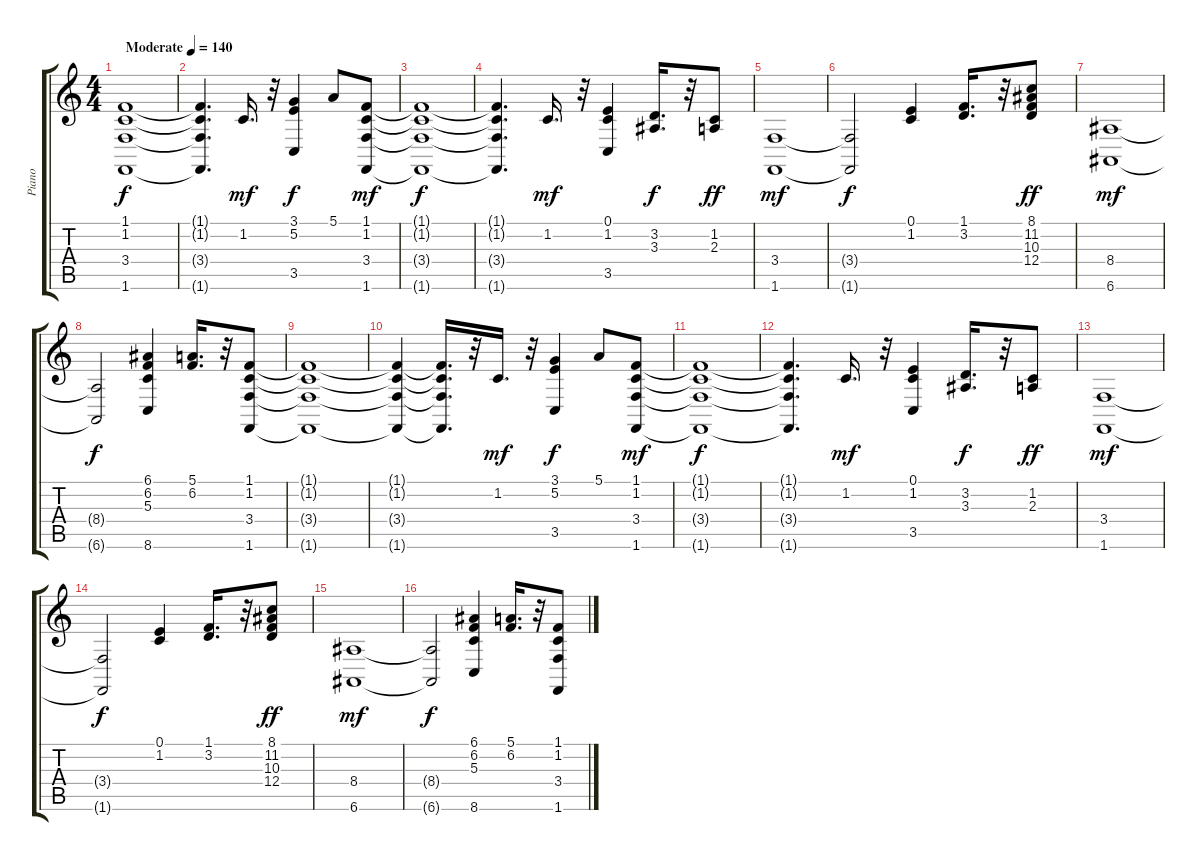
\track ("Piano" "Piano") {instrument brightacousticpiano}
\staff {score tabs}
\tuning (E4 B3 G3 D3 A2 E2) {hide}
\ts (4 4)
\tempo (140 "Moderate")
\clef g2
\ks c
(1.1 1.2 3.4 1.6).1{dy f instrument brightacousticpiano} |
(1.1{t} 1.2{t} 3.4{t} 1.6{t}).4{d} 1.2.16{d dy mf} r.32 (3.1 5.2 3.5).4{dy f} 5.1.8 (1.1 1.2 3.4 1.6).8{dy mf} |
(1.1{t} 1.2{t} 3.4{t} 1.6{t}).1{dy f} |
(1.1{t} 1.2{t} 3.4{t} 1.6{t}).4{d} 1.2.16{d dy mf} r.32 (0.1 1.2 3.5).4 (3.2 3.3).16{d dy f} r.32 (1.2 2.3).8{dy ff} |
(3.4 1.6).1{dy mf} |
(3.4{t} 1.6{t}).2{dy f} (0.1 1.2).4 (1.1 3.2).16{d} r.32 (8.1 11.2 10.3 12.4).8{dy ff} |
(8.4 6.6).1{dy mf} |
(8.4{t} 6.6{t}).2{dy f} (6.1 6.2 5.3 8.6).4 (5.1 6.2).16{d} r.32 (1.1 1.2 3.4 1.6).8 |
(1.1{t} 1.2{t} 3.4{t} 1.6{t}).1 |
(1.1{t} 1.2{t} 3.4{t} 1.6{t}).4 (1.1{t} 1.2{t} 3.4{t} 1.6{t}).16{d} r.32 1.2.16{d dy mf} r.32 (3.1 5.2 3.5).4{dy f} 5.1.8 (1.1 1.2 3.4 1.6).8{dy mf} |
(1.1{t} 1.2{t} 3.4{t} 1.6{t}).1{dy f} |
(1.1{t} 1.2{t} 3.4{t} 1.6{t}).4{d} 1.2.16{d dy mf} r.32 (0.1 1.2 3.5).4 (3.2 3.3).16{d dy f} r.32 (1.2 2.3).8{dy ff} |
(3.4 1.6).1{dy mf} |
(3.4{t} 1.6{t}).2{dy f} (0.1 1.2).4 (1.1 3.2).16{d} r.32 (8.1 11.2 10.3 12.4).8{dy ff} |
(8.4 6.6).1{dy mf} |
(8.4{t} 6.6{t}).2{dy f} (6.1 6.2 5.3 8.6).4 (5.1 6.2).16{d} r.32 (1.1 1.2 3.4 1.6).8
